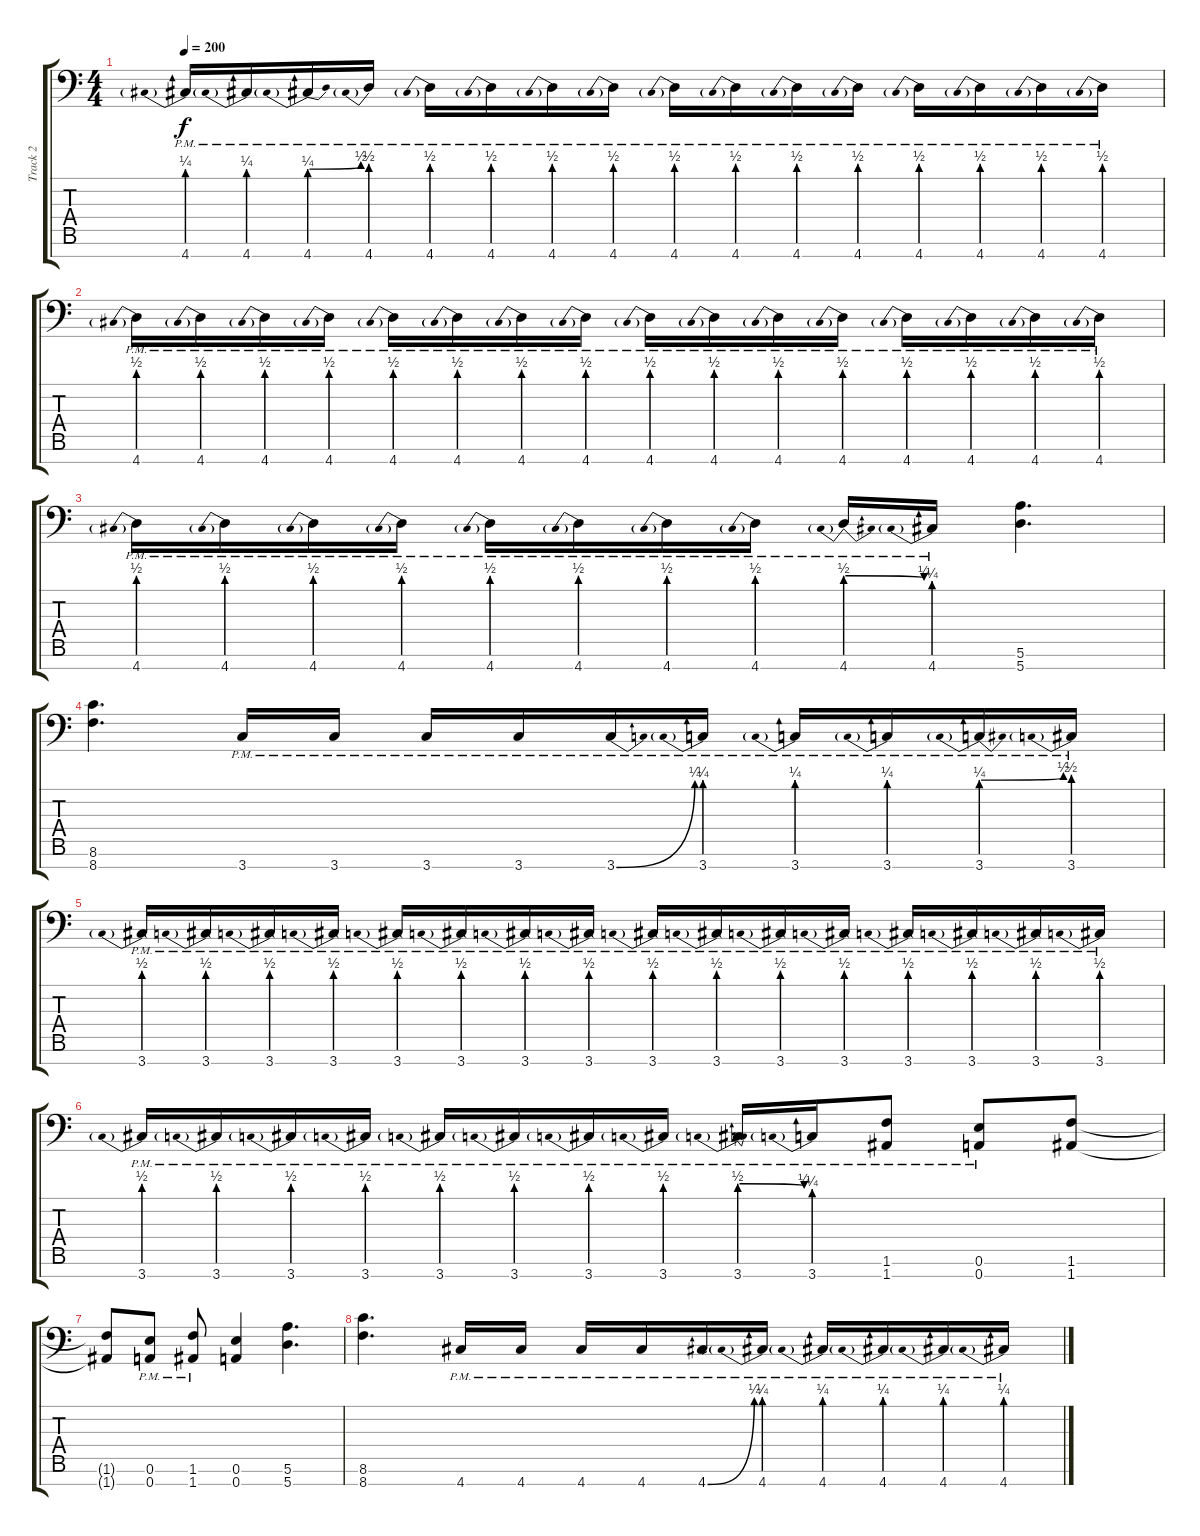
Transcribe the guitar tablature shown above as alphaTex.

\track ("Track 2" "Track 2") {instrument distortionguitar}
\staff {score tabs}
\tuning (E4 B3 G3 D3 A2 E2 A1) {hide}
\ts (4 4)
\tempo 200
\clef f4
\ks c
4.7{be (prebend 0 1 60 1) pm}.16{dy f} 4.7{be (prebend 0 1 60 1) pm}.16 4.7{be (prebendbend 0 1 60 2) pm}.16 4.7{be (prebend 0 2 60 2) pm}.16 4.7{be (prebend 0 2 60 2) pm}.16 4.7{be (prebend 0 2 60 2) pm}.16 4.7{be (prebend 0 2 60 2) pm}.16 4.7{be (prebend 0 2 60 2) pm}.16 4.7{be (prebend 0 2 60 2) pm}.16 4.7{be (prebend 0 2 60 2) pm}.16 4.7{be (prebend 0 2 60 2) pm}.16 4.7{be (prebend 0 2 60 2) pm}.16 4.7{be (prebend 0 2 60 2) pm}.16 4.7{be (prebend 0 2 60 2) pm}.16 4.7{be (prebend 0 2 60 2) pm}.16 4.7{be (prebend 0 2 60 2) pm}.16 |
4.7{be (prebend 0 2 60 2) pm}.16 4.7{be (prebend 0 2 60 2) pm}.16 4.7{be (prebend 0 2 60 2) pm}.16 4.7{be (prebend 0 2 60 2) pm}.16 4.7{be (prebend 0 2 60 2) pm}.16 4.7{be (prebend 0 2 60 2) pm}.16 4.7{be (prebend 0 2 60 2) pm}.16 4.7{be (prebend 0 2 60 2) pm}.16 4.7{be (prebend 0 2 60 2) pm}.16 4.7{be (prebend 0 2 60 2) pm}.16 4.7{be (prebend 0 2 60 2) pm}.16 4.7{be (prebend 0 2 60 2) pm}.16 4.7{be (prebend 0 2 60 2) pm}.16 4.7{be (prebend 0 2 60 2) pm}.16 4.7{be (prebend 0 2 60 2) pm}.16 4.7{be (prebend 0 2 60 2) pm}.16 |
4.7{be (prebend 0 2 60 2) pm}.16 4.7{be (prebend 0 2 60 2) pm}.16 4.7{be (prebend 0 2 60 2) pm}.16 4.7{be (prebend 0 2 60 2) pm}.16 4.7{be (prebend 0 2 60 2) pm}.16 4.7{be (prebend 0 2 60 2) pm}.16 4.7{be (prebend 0 2 60 2) pm}.16 4.7{be (prebend 0 2 60 2) pm}.16 4.7{be (prebendrelease 0 2 60 1) pm}.16 4.7{be (prebend 0 1 60 1) pm}.16 (5.6 5.7).4{d} |
(8.6 8.7).4{d} 3.7{pm}.16 3.7{pm}.16 3.7{pm}.16 3.7{pm}.16 3.7{be (bend 0 0 60 1) pm}.16 3.7{be (prebend 0 1 60 1) pm}.16 3.7{be (prebend 0 1 60 1) pm}.16 3.7{be (prebend 0 1 60 1) pm}.16 3.7{be (prebendbend 0 1 60 2) pm}.16 3.7{be (prebend 0 2 60 2) pm}.16 |
3.7{be (prebend 0 2 60 2) pm}.16 3.7{be (prebend 0 2 60 2) pm}.16 3.7{be (prebend 0 2 60 2) pm}.16 3.7{be (prebend 0 2 60 2) pm}.16 3.7{be (prebend 0 2 60 2) pm}.16 3.7{be (prebend 0 2 60 2) pm}.16 3.7{be (prebend 0 2 60 2) pm}.16 3.7{be (prebend 0 2 60 2) pm}.16 3.7{be (prebend 0 2 60 2) pm}.16 3.7{be (prebend 0 2 60 2) pm}.16 3.7{be (prebend 0 2 60 2) pm}.16 3.7{be (prebend 0 2 60 2) pm}.16 3.7{be (prebend 0 2 60 2) pm}.16 3.7{be (prebend 0 2 60 2) pm}.16 3.7{be (prebend 0 2 60 2) pm}.16 3.7{be (prebend 0 2 60 2) pm}.16 |
3.7{be (prebend 0 2 60 2) pm}.16 3.7{be (prebend 0 2 60 2) pm}.16 3.7{be (prebend 0 2 60 2) pm}.16 3.7{be (prebend 0 2 60 2) pm}.16 3.7{be (prebend 0 2 60 2) pm}.16 3.7{be (prebend 0 2 60 2) pm}.16 3.7{be (prebend 0 2 60 2) pm}.16 3.7{be (prebend 0 2 60 2) pm}.16 3.7{be (prebendrelease 0 2 60 1) pm}.16 3.7{be (prebend 0 1 60 1) pm}.16 (1.6{pm} 1.7{pm}).8 (0.6{pm} 0.7{pm}).8 (1.6 1.7).8 |
(1.6{t} 1.7{t}).8 (0.6{pm} 0.7{pm}).8 (1.6{pm} 1.7{pm}).8 (0.6 0.7).4 (5.6 5.7).4{d} |
(8.6 8.7).4{d} 4.7{pm}.16 4.7{pm}.16 4.7{pm}.16 4.7{pm}.16 4.7{be (bend 0 0 60 1) pm}.16 4.7{be (prebend 0 1 60 1) pm}.16 4.7{be (prebend 0 1 60 1) pm}.16 4.7{be (prebend 0 1 60 1) pm}.16 4.7{be (prebend 0 1 60 1) pm}.16 4.7{be (prebend 0 1 60 1) pm}.16
